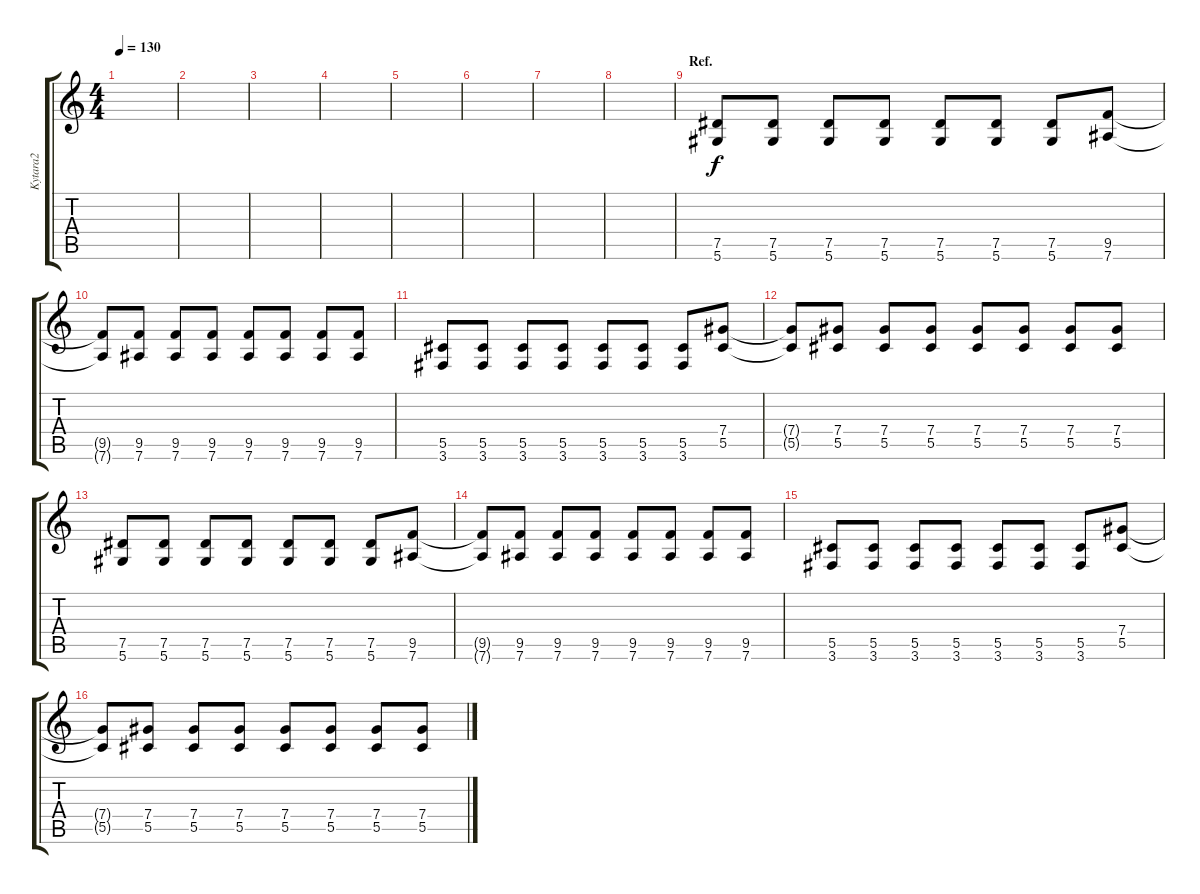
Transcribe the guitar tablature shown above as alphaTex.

\track ("Kytara2" "Kytara2") {instrument distortionguitar}
\staff {score tabs}
\tuning (Eb4 Bb3 Gb3 Db3 Ab2 Eb2) {hide}
\ts (4 4)
\tempo 130
\clef g2
\ks c
|
|
|
|
|
|
|
|
\section ("" "Ref.")
(7.5 5.6).8 (7.5 5.6).8 (7.5 5.6).8 (7.5 5.6).8 (7.5 5.6).8 (7.5 5.6).8 (7.5 5.6).8 (9.5 7.6).8 |
(9.5{t} 7.6{t}).8 (9.5 7.6).8 (9.5 7.6).8 (9.5 7.6).8 (9.5 7.6).8 (9.5 7.6).8 (9.5 7.6).8 (9.5 7.6).8 |
(5.5 3.6).8 (5.5 3.6).8 (5.5 3.6).8 (5.5 3.6).8 (5.5 3.6).8 (5.5 3.6).8 (5.5 3.6).8 (7.4 5.5).8 |
(7.4{t} 5.5{t}).8 (7.4 5.5).8 (7.4 5.5).8 (7.4 5.5).8 (7.4 5.5).8 (7.4 5.5).8 (7.4 5.5).8 (7.4 5.5).8 |
(7.5 5.6).8 (7.5 5.6).8 (7.5 5.6).8 (7.5 5.6).8 (7.5 5.6).8 (7.5 5.6).8 (7.5 5.6).8 (9.5 7.6).8 |
(9.5{t} 7.6{t}).8 (9.5 7.6).8 (9.5 7.6).8 (9.5 7.6).8 (9.5 7.6).8 (9.5 7.6).8 (9.5 7.6).8 (9.5 7.6).8 |
(5.5 3.6).8 (5.5 3.6).8 (5.5 3.6).8 (5.5 3.6).8 (5.5 3.6).8 (5.5 3.6).8 (5.5 3.6).8 (7.4 5.5).8 |
(7.4{t} 5.5{t}).8 (7.4 5.5).8 (7.4 5.5).8 (7.4 5.5).8 (7.4 5.5).8 (7.4 5.5).8 (7.4 5.5).8 (7.4 5.5).8
